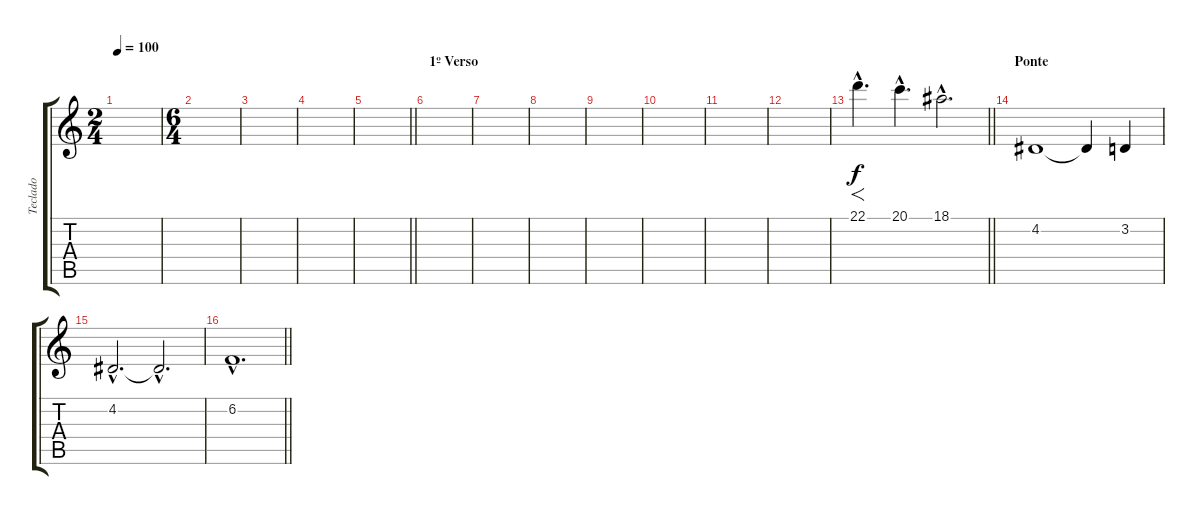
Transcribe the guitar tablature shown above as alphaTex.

\track ("Teclado" "Teclado") {instrument violin}
\staff {score tabs}
\tuning (E4 B3 G3 D3 A2 E2) {hide}
\ts (2 4)
\tempo 100
\clef g2
\ks c
|
\ts (6 4)
|
|
|
\barLineRight lightlight
|
\section ("" "1º Verso")
|
|
|
|
|
|
|
\barLineRight lightlight
22.1{hac}.4{f d} 20.1{hac}.4{d} 18.1{hac}.2{d} |
\section ("" "Ponte")
4.2.1 4.2{t}.4 3.2.4 |
4.2{hac}.2{d} 4.2{hac t}.2{d} |
\barLineRight lightlight
6.2{hac}.1{d}
